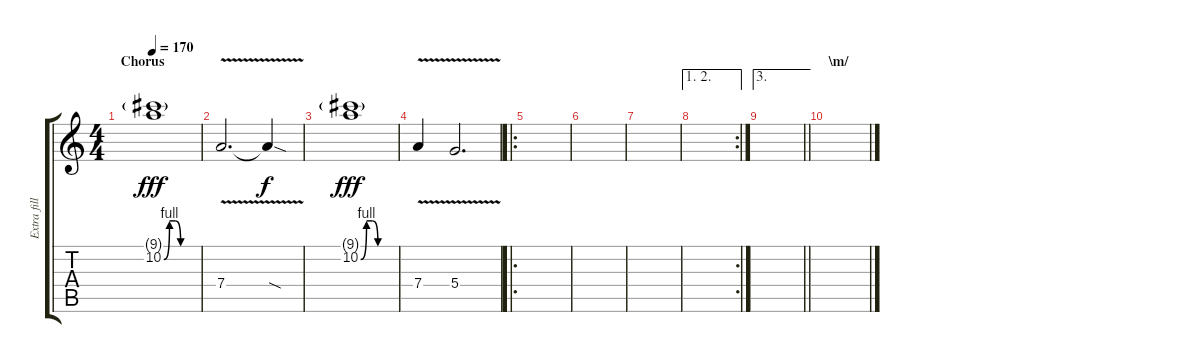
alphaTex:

\track ("Extra fills" "Extra fill") {instrument distortionguitar}
\staff {score tabs}
\tuning (E4 B3 G3 D3 A2 E2) {hide}
\ts (4 4)
\section ("" "Chorus")
\tempo 170
\clef g2
\ks c
(9.1{g} 10.2{be (custom 0 0 10 4 20 4 30 0 60 0)}).1{dy fff volume 6} |
7.4{v}.2{d} 7.4{sod t}.4{dy f} |
(9.1{g} 10.2{be (custom 0 0 10 4 20 4 30 0 60 0)}).1{dy fff} |
7.4{v}.4 5.4{v}.2{d} |
\ro
|
|
|
\ae (1 2)
\rc 2
|
\ae 3
\barLineRight lightlight
|
\section ("" "\\m/")
